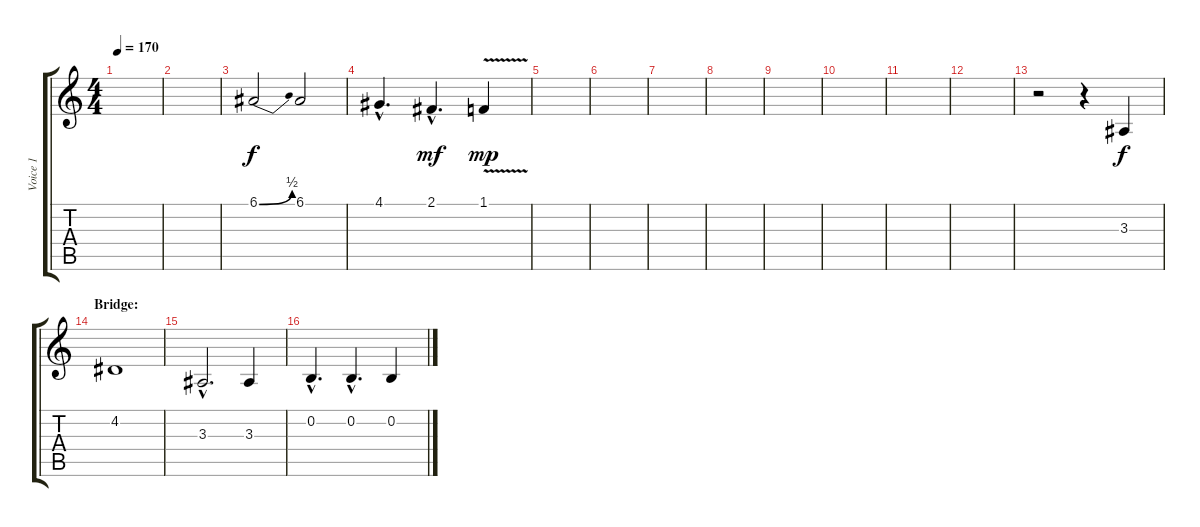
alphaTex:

\track ("Voice 1" "Voice 1") {instrument lead6voice}
\staff {score tabs}
\tuning (E4 B3 G3 D3 A2 E2) {hide}
\ts (4 4)
\tempo 170
\clef g2
\ks c
|
|
6.1{be (bend 0 0 60 2)}.2 6.1.2 |
4.1{hac}.4{d} 2.1{hac}.4{d dy mf} 1.1{v}.4{dy mp} |
|
|
|
|
|
|
|
|
r.2 r.4 3.3.4{dy f} |
\section ("" "Bridge:")
4.2.1 |
3.3{hac}.2{d} 3.3.4 |
0.2{hac}.4{d} 0.2{hac}.4{d} 0.2.4
